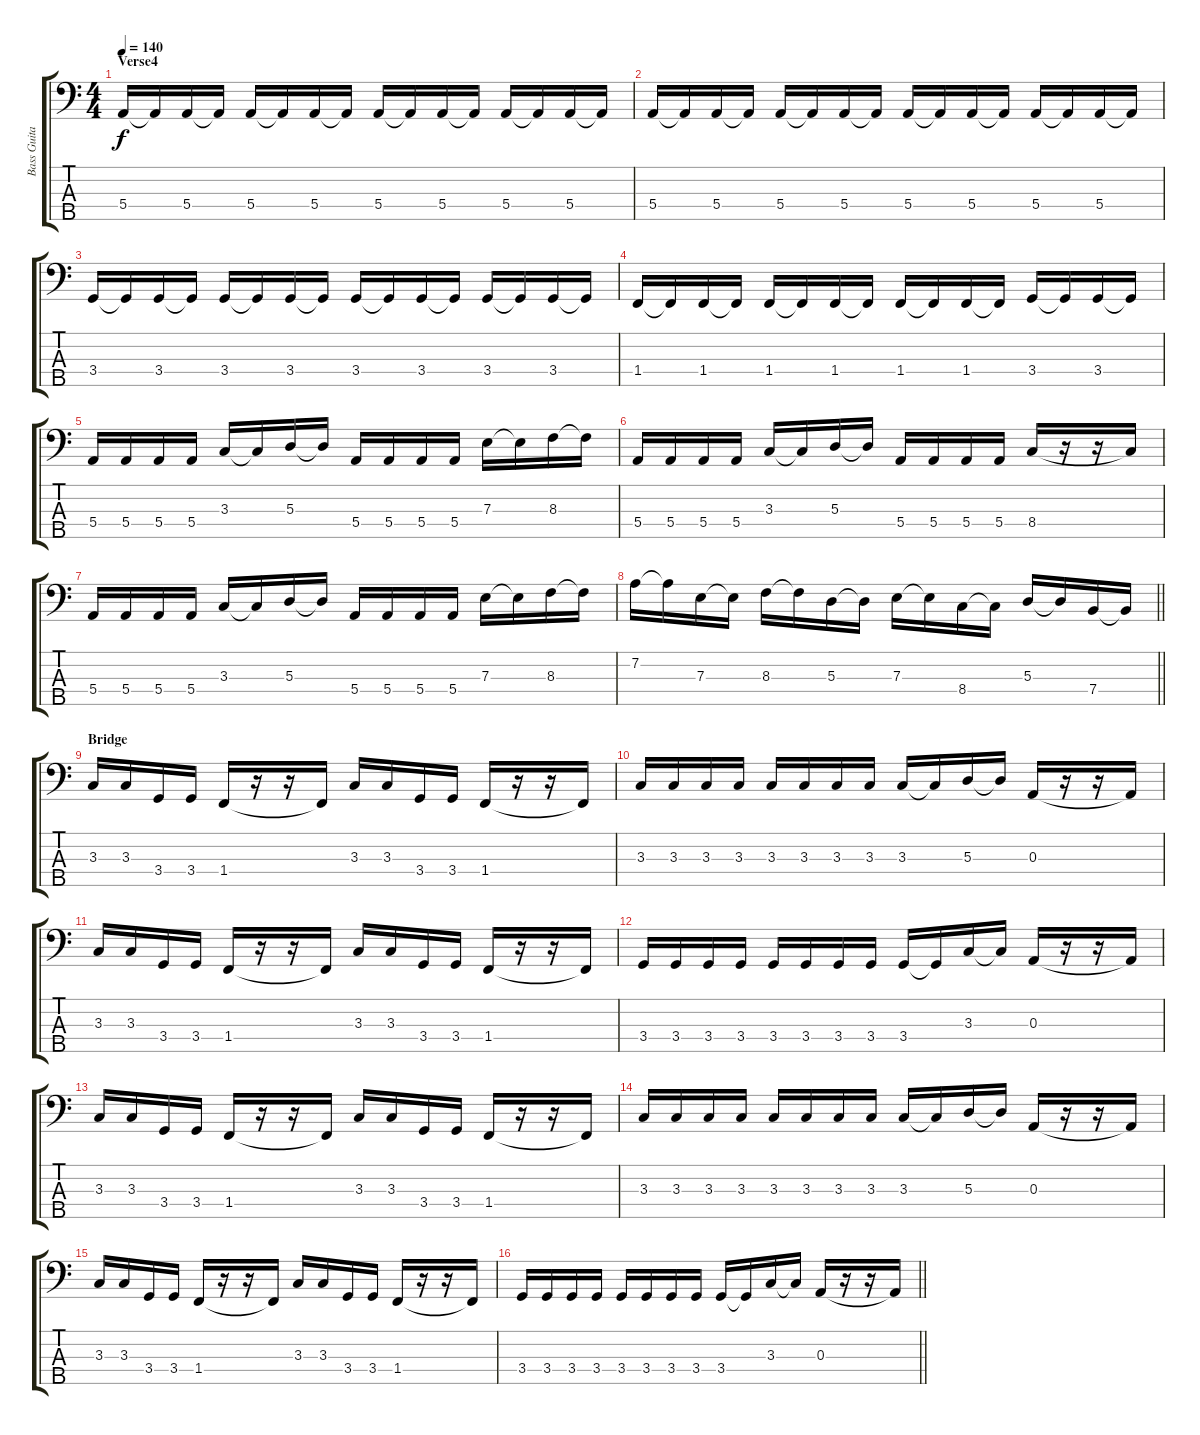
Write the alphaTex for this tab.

\track ("Bass Guitar" "Bass Guita") {instrument electricbassfinger}
\staff {score tabs}
\tuning (G2 D2 A1 E1 B0) {hide}
\ts (4 4)
\section ("" "Verse4")
\tempo 140
\clef f4
\ks c
5.4.16{dy f} 5.4{t}.16 5.4.16 5.4{t}.16 5.4.16 5.4{t}.16 5.4.16 5.4{t}.16 5.4.16 5.4{t}.16 5.4.16 5.4{t}.16 5.4.16 5.4{t}.16 5.4.16 5.4{t}.16 |
5.4.16 5.4{t}.16 5.4.16 5.4{t}.16 5.4.16 5.4{t}.16 5.4.16 5.4{t}.16 5.4.16 5.4{t}.16 5.4.16 5.4{t}.16 5.4.16 5.4{t}.16 5.4.16 5.4{t}.16 |
3.4.16 3.4{t}.16 3.4.16 3.4{t}.16 3.4.16 3.4{t}.16 3.4.16 3.4{t}.16 3.4.16 3.4{t}.16 3.4.16 3.4{t}.16 3.4.16 3.4{t}.16 3.4.16 3.4{t}.16 |
1.4.16 1.4{t}.16 1.4.16 1.4{t}.16 1.4.16 1.4{t}.16 1.4.16 1.4{t}.16 1.4.16 1.4{t}.16 1.4.16 1.4{t}.16 3.4.16 3.4{t}.16 3.4.16 3.4{t}.16 |
5.4.16 5.4.16 5.4.16 5.4.16 3.3.16 3.3{t}.16 5.3.16 5.3{t}.16 5.4.16 5.4.16 5.4.16 5.4.16 7.3.16 7.3{t}.16 8.3.16 8.3{t}.16 |
5.4.16 5.4.16 5.4.16 5.4.16 3.3.16 3.3{t}.16 5.3.16 5.3{t}.16 5.4.16 5.4.16 5.4.16 5.4.16 8.4.16 r.16 r.16 8.4{t}.16 |
5.4.16 5.4.16 5.4.16 5.4.16 3.3.16 3.3{t}.16 5.3.16 5.3{t}.16 5.4.16 5.4.16 5.4.16 5.4.16 7.3.16 7.3{t}.16 8.3.16 8.3{t}.16 |
\barLineRight lightlight
7.2.16 7.2{t}.16 7.3.16 7.3{t}.16 8.3.16 8.3{t}.16 5.3.16 5.3{t}.16 7.3.16 7.3{t}.16 8.4.16 8.4{t}.16 5.3.16 5.3{t}.16 7.4.16 7.4{t}.16 |
\section ("" "Bridge")
3.3.16 3.3.16 3.4.16 3.4.16 1.4.16 r.16 r.16 1.4{t}.16 3.3.16 3.3.16 3.4.16 3.4.16 1.4.16 r.16 r.16 1.4{t}.16 |
3.3.16 3.3.16 3.3.16 3.3.16 3.3.16 3.3.16 3.3.16 3.3.16 3.3.16 3.3{t}.16 5.3.16 5.3{t}.16 0.3.16 r.16 r.16 0.3{t}.16 |
3.3.16 3.3.16 3.4.16 3.4.16 1.4.16 r.16 r.16 1.4{t}.16 3.3.16 3.3.16 3.4.16 3.4.16 1.4.16 r.16 r.16 1.4{t}.16 |
3.4.16 3.4.16 3.4.16 3.4.16 3.4.16 3.4.16 3.4.16 3.4.16 3.4.16 3.4{t}.16 3.3.16 3.3{t}.16 0.3.16 r.16 r.16 0.3{t}.16 |
3.3.16 3.3.16 3.4.16 3.4.16 1.4.16 r.16 r.16 1.4{t}.16 3.3.16 3.3.16 3.4.16 3.4.16 1.4.16 r.16 r.16 1.4{t}.16 |
3.3.16 3.3.16 3.3.16 3.3.16 3.3.16 3.3.16 3.3.16 3.3.16 3.3.16 3.3{t}.16 5.3.16 5.3{t}.16 0.3.16 r.16 r.16 0.3{t}.16 |
3.3.16 3.3.16 3.4.16 3.4.16 1.4.16 r.16 r.16 1.4{t}.16 3.3.16 3.3.16 3.4.16 3.4.16 1.4.16 r.16 r.16 1.4{t}.16 |
\barLineRight lightlight
3.4.16 3.4.16 3.4.16 3.4.16 3.4.16 3.4.16 3.4.16 3.4.16 3.4.16 3.4{t}.16 3.3.16 3.3{t}.16 0.3.16 r.16 r.16 0.3{t}.16
